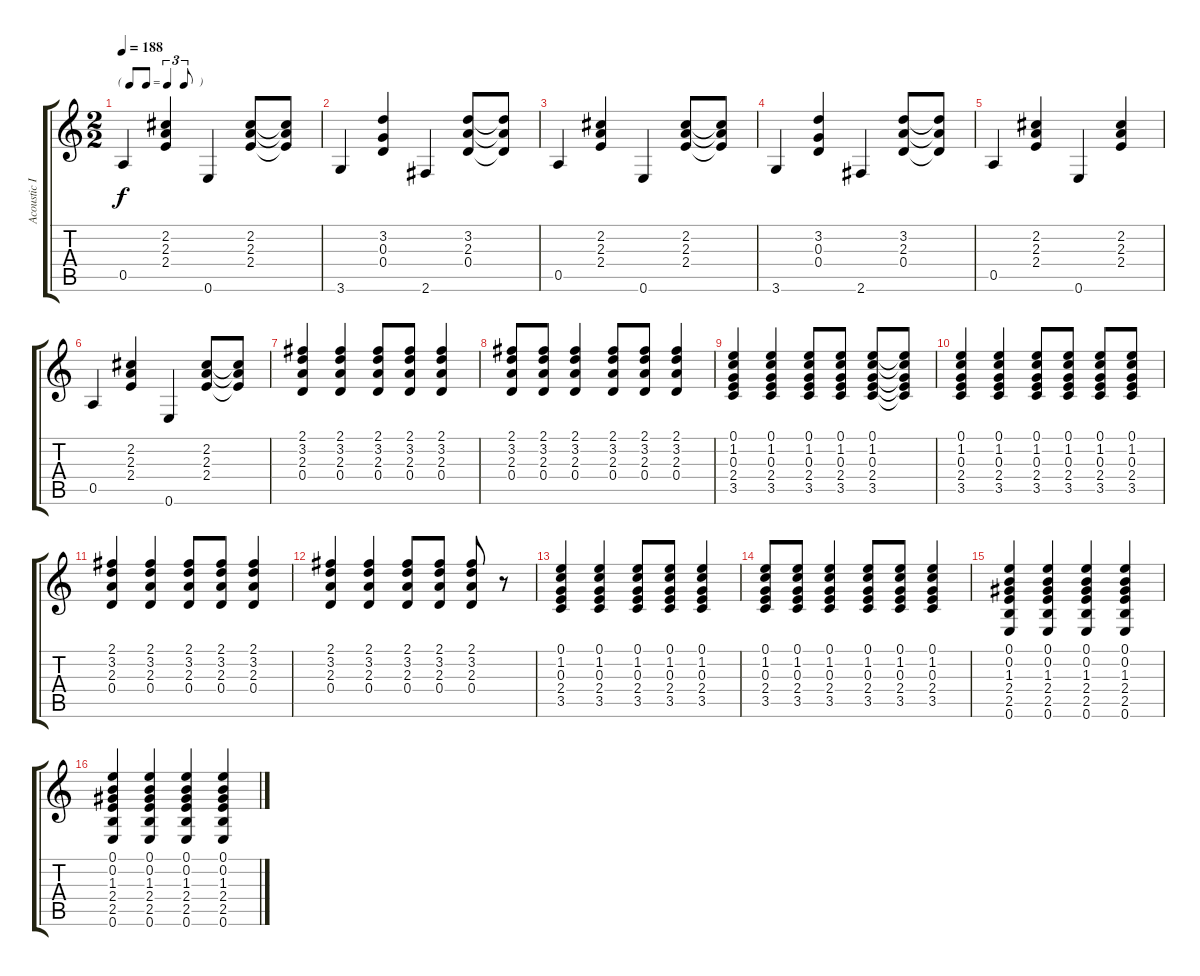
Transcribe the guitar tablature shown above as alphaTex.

\track ("Acoustic III" "Acoustic I") {instrument acousticguitarnylon}
\staff {score tabs}
\tuning (E4 B3 G3 D3 A2 E2) {hide}
\ts (2 2)
\tf triplet8th
\tempo 188
\clef g2
\ks c
0.5.4{dy f} (2.2 2.3 2.4).4 0.6.4 (2.2 2.3 2.4).8 (2.2{t} 2.3{t} 2.4{t}).8 |
3.6.4 (3.2 0.3 0.4).4 2.6.4 (3.2 2.3 0.4).8 (3.2{t} 2.3{t} 0.4{t}).8 |
0.5.4 (2.2 2.3 2.4).4 0.6.4 (2.2 2.3 2.4).8 (2.2{t} 2.3{t} 2.4{t}).8 |
3.6.4 (3.2 0.3 0.4).4 2.6.4 (3.2 2.3 0.4).8 (3.2{t} 2.3{t} 0.4{t}).8 |
0.5.4 (2.2 2.3 2.4).4 0.6.4 (2.2 2.3 2.4).4 |
0.5.4 (2.2 2.3 2.4).4 0.6.4 (2.2 2.3 2.4).8 (2.2{t} 2.3{t} 2.4{t}).8 |
(2.1 3.2 2.3 0.4).4 (2.1 3.2 2.3 0.4).4 (2.1 3.2 2.3 0.4).8 (2.1 3.2 2.3 0.4).8 (2.1 3.2 2.3 0.4).4 |
(2.1 3.2 2.3 0.4).8 (2.1 3.2 2.3 0.4).8 (2.1 3.2 2.3 0.4).4 (2.1 3.2 2.3 0.4).8 (2.1 3.2 2.3 0.4).8 (2.1 3.2 2.3 0.4).4 |
(0.1 1.2 0.3 2.4 3.5).4 (0.1 1.2 0.3 2.4 3.5).4 (0.1 1.2 0.3 2.4 3.5).8 (0.1 1.2 0.3 2.4 3.5).8 (0.1 1.2 0.3 2.4 3.5).8 (0.1{t} 1.2{t} 0.3{t} 2.4{t} 3.5{t}).8 |
(0.1 1.2 0.3 2.4 3.5).4 (0.1 1.2 0.3 2.4 3.5).4 (0.1 1.2 0.3 2.4 3.5).8 (0.1 1.2 0.3 2.4 3.5).8 (0.1 1.2 0.3 2.4 3.5).8 (0.1 1.2 0.3 2.4 3.5).8 |
(2.1 3.2 2.3 0.4).4 (2.1 3.2 2.3 0.4).4 (2.1 3.2 2.3 0.4).8 (2.1 3.2 2.3 0.4).8 (2.1 3.2 2.3 0.4).4 |
(2.1 3.2 2.3 0.4).4 (2.1 3.2 2.3 0.4).4 (2.1 3.2 2.3 0.4).8 (2.1 3.2 2.3 0.4).8 (2.1 3.2 2.3 0.4).8 r.8 |
(0.1 1.2 0.3 2.4 3.5).4 (0.1 1.2 0.3 2.4 3.5).4 (0.1 1.2 0.3 2.4 3.5).8 (0.1 1.2 0.3 2.4 3.5).8 (0.1 1.2 0.3 2.4 3.5).4 |
(0.1 1.2 0.3 2.4 3.5).8 (0.1 1.2 0.3 2.4 3.5).8 (0.1 1.2 0.3 2.4 3.5).4 (0.1 1.2 0.3 2.4 3.5).8 (0.1 1.2 0.3 2.4 3.5).8 (0.1 1.2 0.3 2.4 3.5).4 |
(0.1 0.2 1.3 2.4 2.5 0.6).4 (0.1 0.2 1.3 2.4 2.5 0.6).4 (0.1 0.2 1.3 2.4 2.5 0.6).4 (0.1 0.2 1.3 2.4 2.5 0.6).4 |
(0.1 0.2 1.3 2.4 2.5 0.6).4 (0.1 0.2 1.3 2.4 2.5 0.6).4 (0.1 0.2 1.3 2.4 2.5 0.6).4 (0.1 0.2 1.3 2.4 2.5 0.6).4
